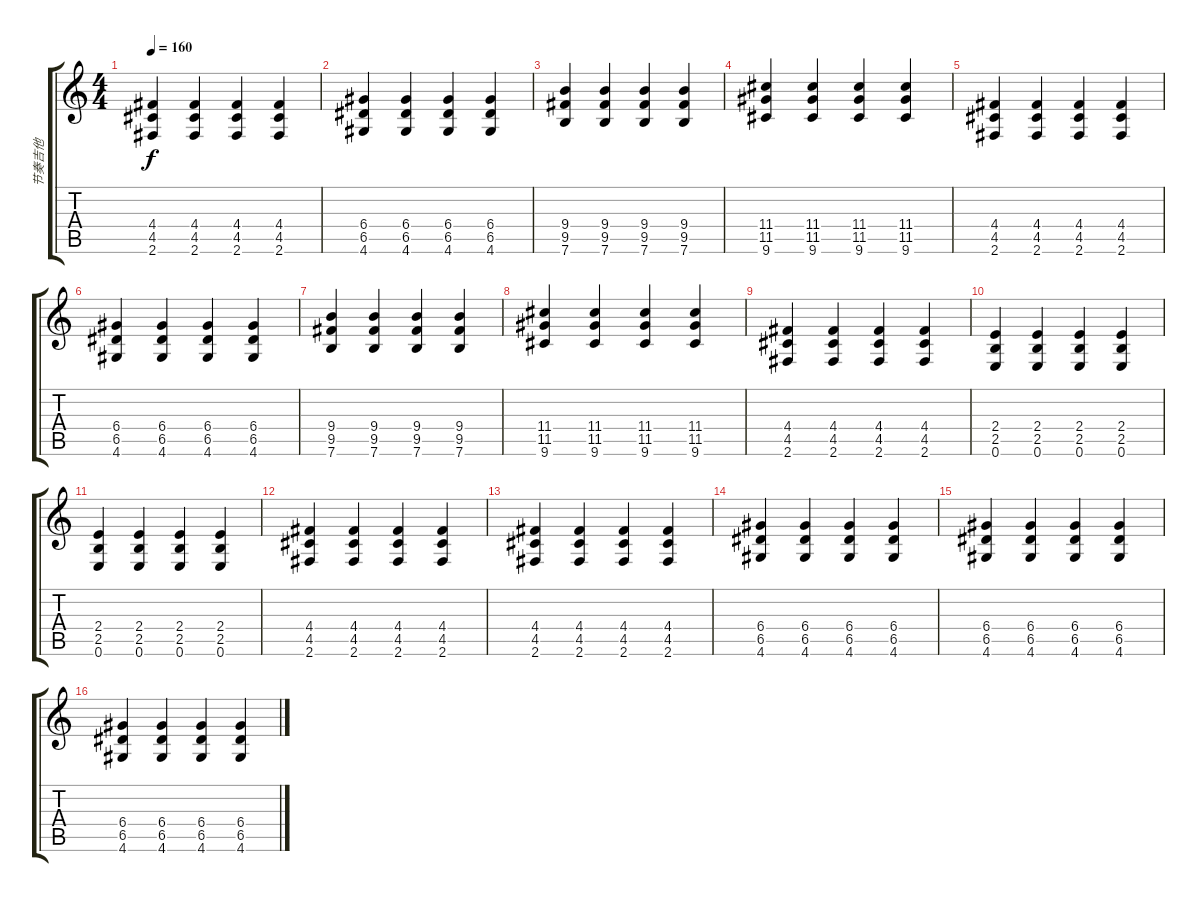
\track ("节奏吉他" "节奏吉他") {instrument overdrivenguitar}
\staff {score tabs}
\tuning (E4 B3 G3 D3 A2 E2) {hide}
\ts (4 4)
\tempo 160
\clef g2
\ks c
(4.4 4.5 2.6).4{dy f} (4.4 4.5 2.6).4 (4.4 4.5 2.6).4 (4.4 4.5 2.6).4 |
(6.4 6.5 4.6).4 (6.4 6.5 4.6).4 (6.4 6.5 4.6).4 (6.4 6.5 4.6).4 |
(9.4 9.5 7.6).4 (9.4 9.5 7.6).4 (9.4 9.5 7.6).4 (9.4 9.5 7.6).4 |
(11.4 11.5 9.6).4 (11.4 11.5 9.6).4 (11.4 11.5 9.6).4 (11.4 11.5 9.6).4 |
(4.4 4.5 2.6).4 (4.4 4.5 2.6).4 (4.4 4.5 2.6).4 (4.4 4.5 2.6).4 |
(6.4 6.5 4.6).4 (6.4 6.5 4.6).4 (6.4 6.5 4.6).4 (6.4 6.5 4.6).4 |
(9.4 9.5 7.6).4 (9.4 9.5 7.6).4 (9.4 9.5 7.6).4 (9.4 9.5 7.6).4 |
(11.4 11.5 9.6).4 (11.4 11.5 9.6).4 (11.4 11.5 9.6).4 (11.4 11.5 9.6).4 |
(4.4 4.5 2.6).4 (4.4 4.5 2.6).4 (4.4 4.5 2.6).4 (4.4 4.5 2.6).4 |
(2.4 2.5 0.6).4 (2.4 2.5 0.6).4 (2.4 2.5 0.6).4 (2.4 2.5 0.6).4 |
(2.4 2.5 0.6).4 (2.4 2.5 0.6).4 (2.4 2.5 0.6).4 (2.4 2.5 0.6).4 |
(4.4 4.5 2.6).4 (4.4 4.5 2.6).4 (4.4 4.5 2.6).4 (4.4 4.5 2.6).4 |
(4.4 4.5 2.6).4 (4.4 4.5 2.6).4 (4.4 4.5 2.6).4 (4.4 4.5 2.6).4 |
(6.4 6.5 4.6).4 (6.4 6.5 4.6).4 (6.4 6.5 4.6).4 (6.4 6.5 4.6).4 |
(6.4 6.5 4.6).4 (6.4 6.5 4.6).4 (6.4 6.5 4.6).4 (6.4 6.5 4.6).4 |
(6.4 6.5 4.6).4 (6.4 6.5 4.6).4 (6.4 6.5 4.6).4 (6.4 6.5 4.6).4
